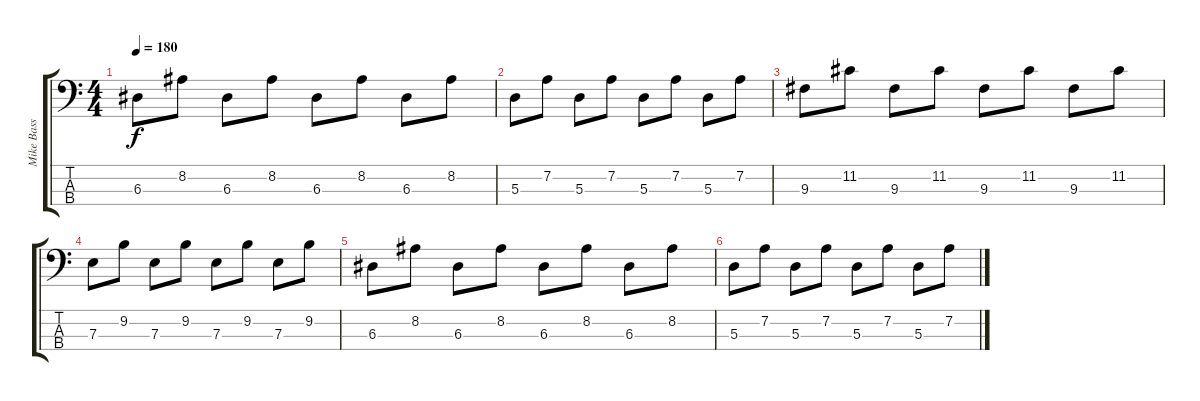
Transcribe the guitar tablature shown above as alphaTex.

\track ("Mike Bass" "Mike Bass") {instrument electricbasspick}
\staff {score tabs}
\tuning (E2 D2 A1 E1) {hide}
\ts (4 4)
\tempo 180
\clef f4
\ks c
6.3.8{dy f} 8.2.8 6.3.8 8.2.8 6.3.8 8.2.8 6.3.8 8.2.8 |
5.3.8 7.2.8 5.3.8 7.2.8 5.3.8 7.2.8 5.3.8 7.2.8 |
9.3.8 11.2.8 9.3.8 11.2.8 9.3.8 11.2.8 9.3.8 11.2.8 |
7.3.8 9.2.8 7.3.8 9.2.8 7.3.8 9.2.8 7.3.8 9.2.8 |
6.3.8 8.2.8 6.3.8 8.2.8 6.3.8 8.2.8 6.3.8 8.2.8 |
5.3.8 7.2.8 5.3.8 7.2.8 5.3.8 7.2.8 5.3.8 7.2.8
